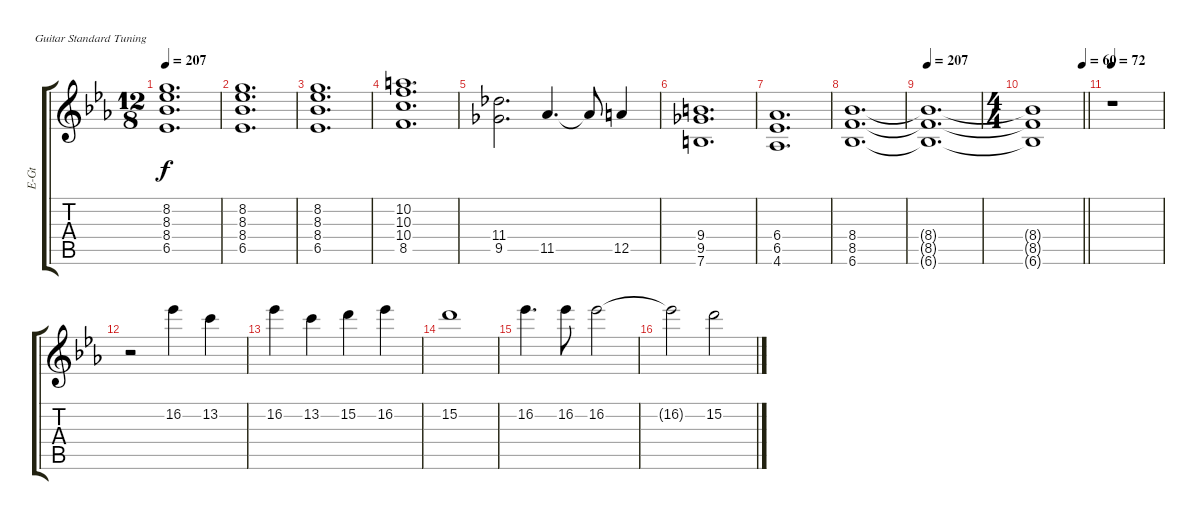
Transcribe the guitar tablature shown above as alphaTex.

\bracketExtendMode groupsimilarinstruments
\otherSystemsTrackNameOrientation horizontal
\track ("Gtr 3" "E-Gt") {instrument distortionguitar}
\staff {score tabs}
\tuning (E4 B3 G3 D3 A2 E2)
\ts (12 8)
\tempo 207
\clef g2
\ks eb
(8.2{acc forcenatural} 8.3{acc b} 8.4{acc b} 6.5{acc b}).1{d dy f beam Down} |
(8.2{acc forcenatural} 8.3{acc b} 8.4{acc b} 6.5{acc b}).1{d beam Down} |
(8.2{acc forcenatural} 8.3{acc b} 8.4{acc b} 6.5{acc b}).1{d beam Down} |
(10.2{acc forcenatural} 10.3{acc forcenatural} 10.4{acc forcenatural} 8.5{acc forcenatural}).1{d beam Down} |
(11.4{acc b} 9.5{acc b}).2{d beam Down} 11.5{acc b}.4{d beam Up} 11.5{t acc b}.8{beam Up} 12.5{acc forcenatural}.4{beam Up} |
(9.4{acc forcenatural} 9.5{acc b} 7.6{acc forcenatural}).1{d beam Up} |
(6.4{acc b} 6.5{acc b} 4.6{acc b}).1{d beam Up} |
(8.4{acc b} 8.5{acc forcenatural} 6.6{acc b}).1{d beam Up} |
\tempo 207
(8.4{t acc b} 8.5{t acc forcenatural} 6.6{t acc b}).1{d beam Up} |
\ts (4 4)
\tempo (60 1)
\barLineRight lightlight
(8.4{t acc b} 8.5{t acc forcenatural} 6.6{t acc b}).1{beam Up} |
\tempo 72
r.1{beam Down} |
r.2{beam Down} 16.2{acc b}.4{beam Down} 13.2{acc forcenatural}.4{beam Down} |
16.2{acc b}.4{beam Down} 13.2{acc forcenatural}.4{beam Down} 15.2{acc forcenatural}.4{beam Down} 16.2{acc b}.4{beam Down} |
15.2{acc forcenatural}.1{beam Down} |
16.2{acc b}.4{d beam Down} 16.2{acc b}.8{beam Down} 16.2{acc b}.2{beam Down} |
16.2{t acc b}.2{beam Down} 15.2{acc forcenatural}.2{beam Down}
